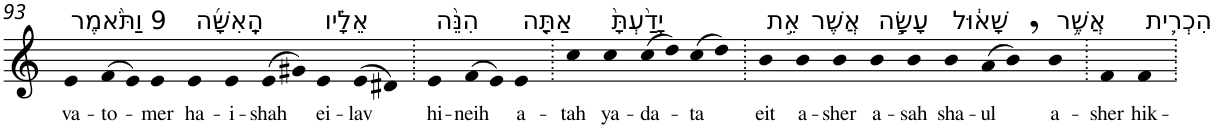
**kern	**text
*part1	*part1
*staff1	*staff1
*I"Piano	*
*I'Pno	*
!!LO:PB:g=z
*clefG2	*
*k[]	*
=93	=93
!LO:TX:a:t=9 וַתֹּ֨אמֶר	!
!	!LO:LY:b
4e	va-
!	!LO:LY:b
(>8f	-to-
8e)	.
!	!LO:LY:b
4e	-mer
!LO:TX:a:t=הָֽאִשָּׁ֜ה	!
!	!LO:LY:b
4e	ha-
!	!LO:LY:b
4e	-i-
!	!LO:LY:b
(>8e	-shah
8g#X)	.
!LO:TX:a:t=אֵלָ֗יו	!
!	!LO:LY:b
4e	ei-
!	!LO:LY:b
(>8e	-lav
8d#X)	.
=94.	=94.
!LO:TX:a:t=הִנֵּ֨ה	!
!	!LO:LY:b
4e	hi-
!	!LO:LY:b
(>8f	-neih
8e)	.
!LO:TX:a:t=אַתָּ֤ה	!
!	!LO:LY:b
4e	a-
=95.	=95.
!	!LO:LY:b
4cc	-tah
!LO:TX:a:t=יָדַ֙עְתָּ֙	!
!	!LO:LY:b
4cc	ya-
!	!LO:LY:b
(>8cc	-da-
8dd)	.
!	!LO:LY:b
(>8cc	-ta
8dd)	.
=96.	=96.
!LO:TX:a:t=אֵ֣ת	!
!	!LO:LY:b
4b	eit
!LO:TX:a:t=אֲשֶׁר	!
!	!LO:LY:b
4b	a-
!	!LO:LY:b
4b	-sher
!LO:TX:a:t=עָשָׂ֣ה	!
!	!LO:LY:b
4b	a-
!	!LO:LY:b
4b	-sah
!LO:TX:a:t=שָׁא֔וּל	!
!	!LO:LY:b
4b	sha-
!	!LO:LY:b
(>8a	-ul
8b,)	.
!LO:TX:a:t=אֲשֶׁ֥ר	!
!	!LO:LY:b
4b	a-
=97.	=97.
!	!LO:LY:b
4f	-sher
!LO:TX:a:t=הִכְרִ֛ית	!
!	!LO:LY:b
4f	hik-
=.	=.
*-	*-
